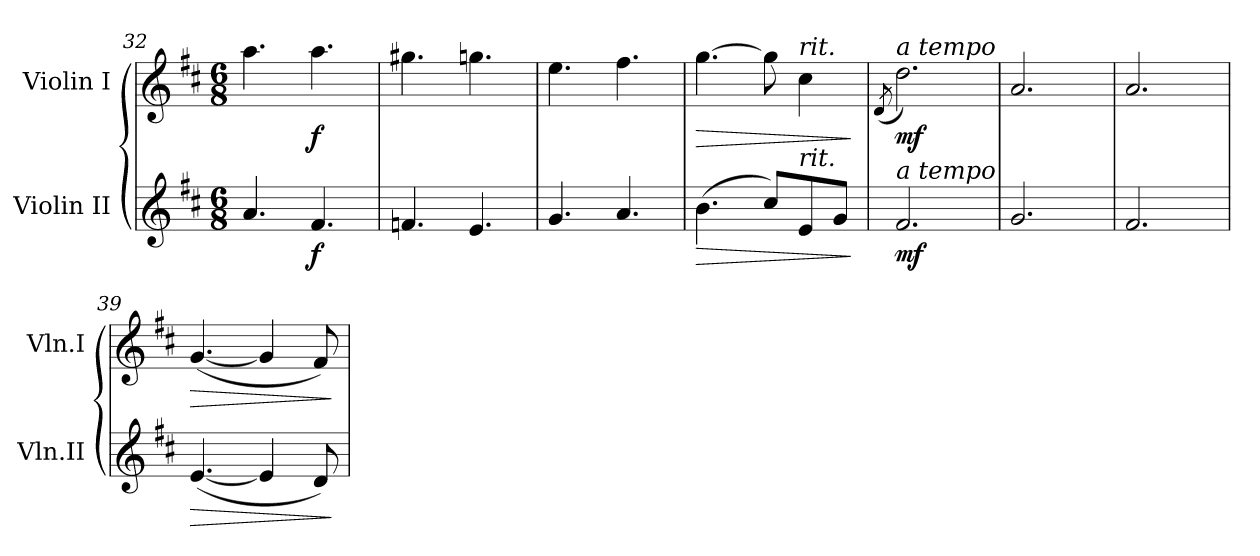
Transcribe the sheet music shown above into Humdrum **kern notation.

**kern	**dynam	**kern	**dynam
*part2	*part2	*part1	*part1
*staff2	*staff2	*staff1	*staff1
*I"Violin II	*	*I"Violin I	*
*I'Vln.II	*	*I'Vln.I	*
*clefG2	*	*clefG2	*
*k[f#c#]	*	*k[f#c#]	*
*M6/8	*	*M6/8	*
=32	=32	=32	=32
4.a/	.	4.aa\	.
!	!LO:DY:b	!	!LO:DY:b
4.f#/	f	4.aa\	f
=33	=33	=33	=33
4.fn/	.	4.gg#X\	.
4.e/	.	4.ggn\	.
=34	=34	=34	=34
4.g/	.	4.ee\	.
4.a/	.	4.ff#\	.
=35	=35	=35	=35
!	!LO:HP:b	!	!LO:HP:b
(4.b\	>	[4.gg\	>
8cc#/L)	.	8gg\]	.
!	!	!LO:TX:a:i:t=rit.	!
!LO:TX:a:i:t=rit.	!	!	!
8e/	.	4cc#\	.
8g/J	.	.	.
.	]	.	]
=36	=36	=36	=36
.	.	(8qd/	.
!	!	!LO:TX:a:i:t=a tempo	!
!LO:TX:a:i:t=a tempo	!	!	!
!	!LO:DY:b	!	!LO:DY:b
2.f#/	mf	2.dd\)	mf
=37	=37	=37	=37
2.g/	.	2.a/	.
=38	=38	=38	=38
2.f#/	.	2.a/	.
=39	=39	=39	=39
!	!LO:HP:b	!	!LO:HP:b
([4.e/	>	([4.g/	>
4e/]	.	4g/]	.
8d/)	.	8f#/)	.
.	]	.	]
=	=	=	=
*-	*-	*-	*-
